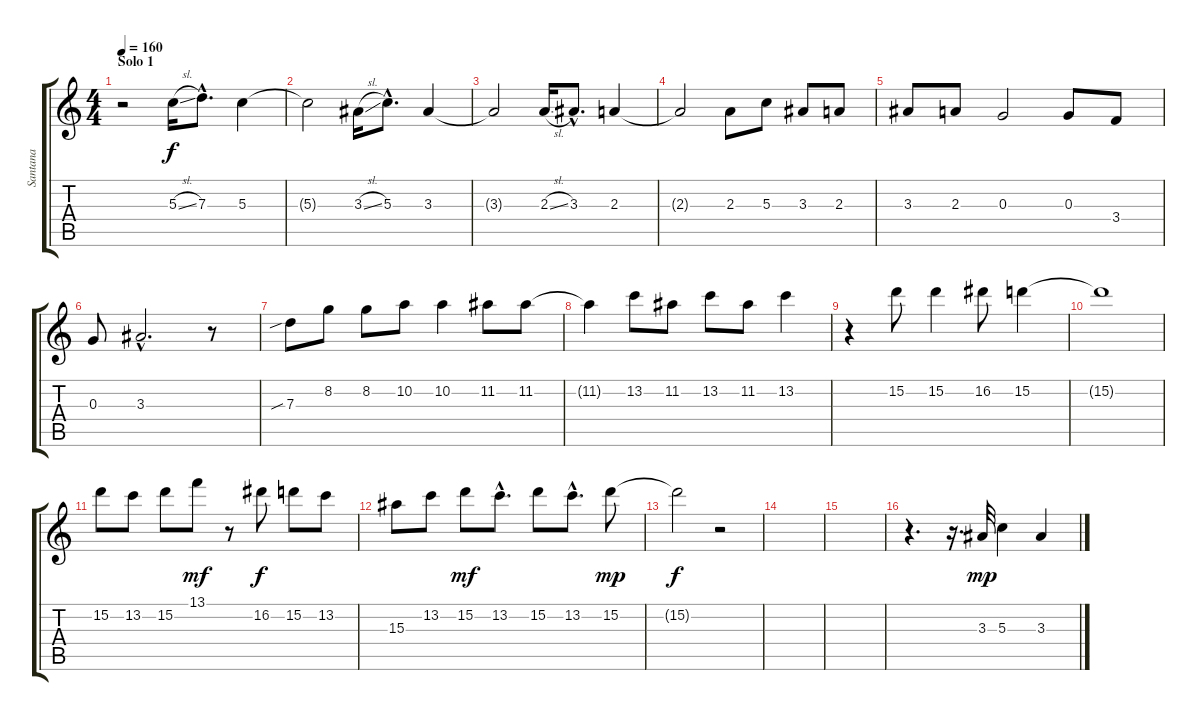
\track ("Santana" "Santana") {instrument distortionguitar}
\staff {score tabs}
\tuning (E4 B3 G3 D3 A2 E2) {hide}
\ts (4 4)
\section ("" "Solo 1")
\tempo 160
\clef g2
\ks c
r.2{dy f instrument distortionguitar} 5.3{sl}.16 7.3{hac}.8{d} 5.3.4 |
5.3{t}.2 3.3{sl}.16 5.3{hac}.8{d} 3.3.4 |
3.3{t}.2 2.3{sl}.16 3.3{hac}.8{d} 2.3.4 |
2.3{t}.2 2.3.8 5.3.8 3.3.8 2.3.8 |
3.3.8 2.3.8 0.3.2 0.3.8 3.4.8 |
0.3.8 3.3{hac}.2{d} r.8 |
7.3{sib}.8 8.2.8 8.2.8 10.2.8 10.2.4 11.2.8 11.2.8 |
11.2{t}.4 13.2.8 11.2.8 13.2.8 11.2.8 13.2.4 |
r.4 15.2.8 15.2.4 16.2.8 15.2.4 |
15.2{t}.1 |
15.2.8 13.2.8 15.2.8 13.1.8{dy mf} r.8 16.2.8{dy f} 15.2.8 13.2.8 |
15.3.8 13.2.8 15.2.8{dy mf} 13.2{hac}.8{d} 15.2.8 13.2{hac}.8{d} 15.2.8{dy mp} |
15.2{t}.2{dy f} r.2 |
|
|
r.4{d} r.16{d} 3.3.32{dy mp} 5.3.4 3.3.4
